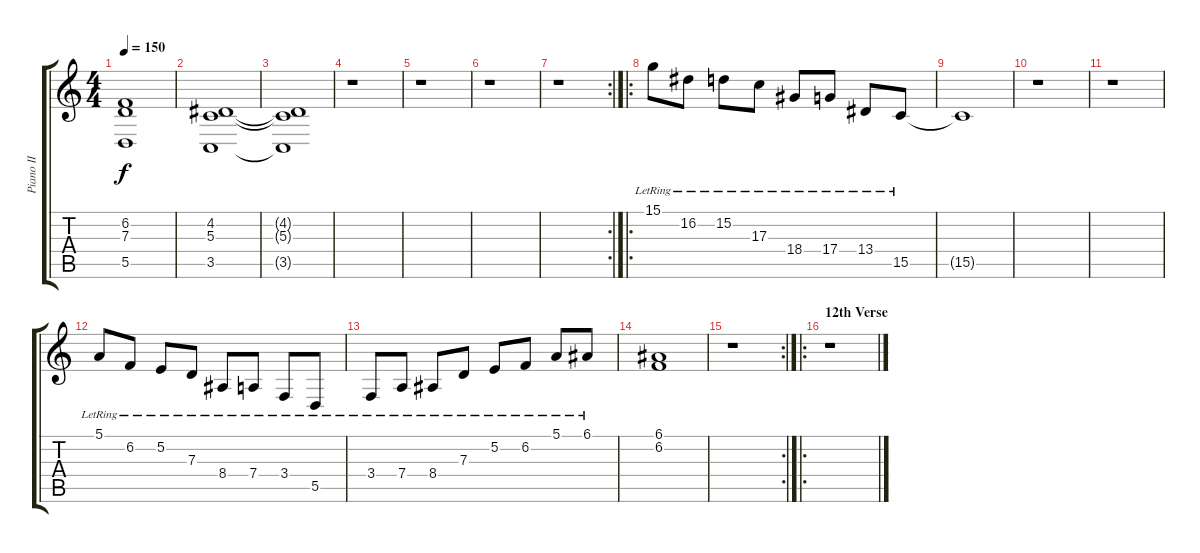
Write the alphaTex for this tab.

\track ("Piano II" "Piano II") {instrument acousticgrandpiano}
\staff {score tabs}
\tuning (E4 B3 G3 D3 A2 E2) {hide}
\ts (4 4)
\tempo 150
\clef g2
\ks c
(6.2{t} 7.3{t} 5.5{t}).1{dy f} |
(4.2 5.3 3.5).1 |
(4.2{t} 5.3{t} 3.5{t}).1 |
r.1 |
r.1 |
r.1 |
\rc 2
r.1 |
\ro
15.1{lr}.8 16.2{lr}.8 15.2{lr}.8 17.3{lr}.8 18.4{lr}.8 17.4{lr}.8 13.4{lr}.8 15.5{lr}.8 |
15.5{t}.1 |
r.1 |
r.1 |
5.1{lr}.8 6.2{lr}.8 5.2{lr}.8 7.3{lr}.8 8.4{lr}.8 7.4{lr}.8 3.4{lr}.8 5.5{lr}.8 |
3.4{lr}.8 7.4{lr}.8 8.4{lr}.8 7.3{lr}.8 5.2{lr}.8 6.2{lr}.8 5.1{lr}.8 6.1{lr}.8 |
(6.1 6.2).1 |
\rc 2
r.1 |
\ro
\section ("" "12th Verse")
r.1
